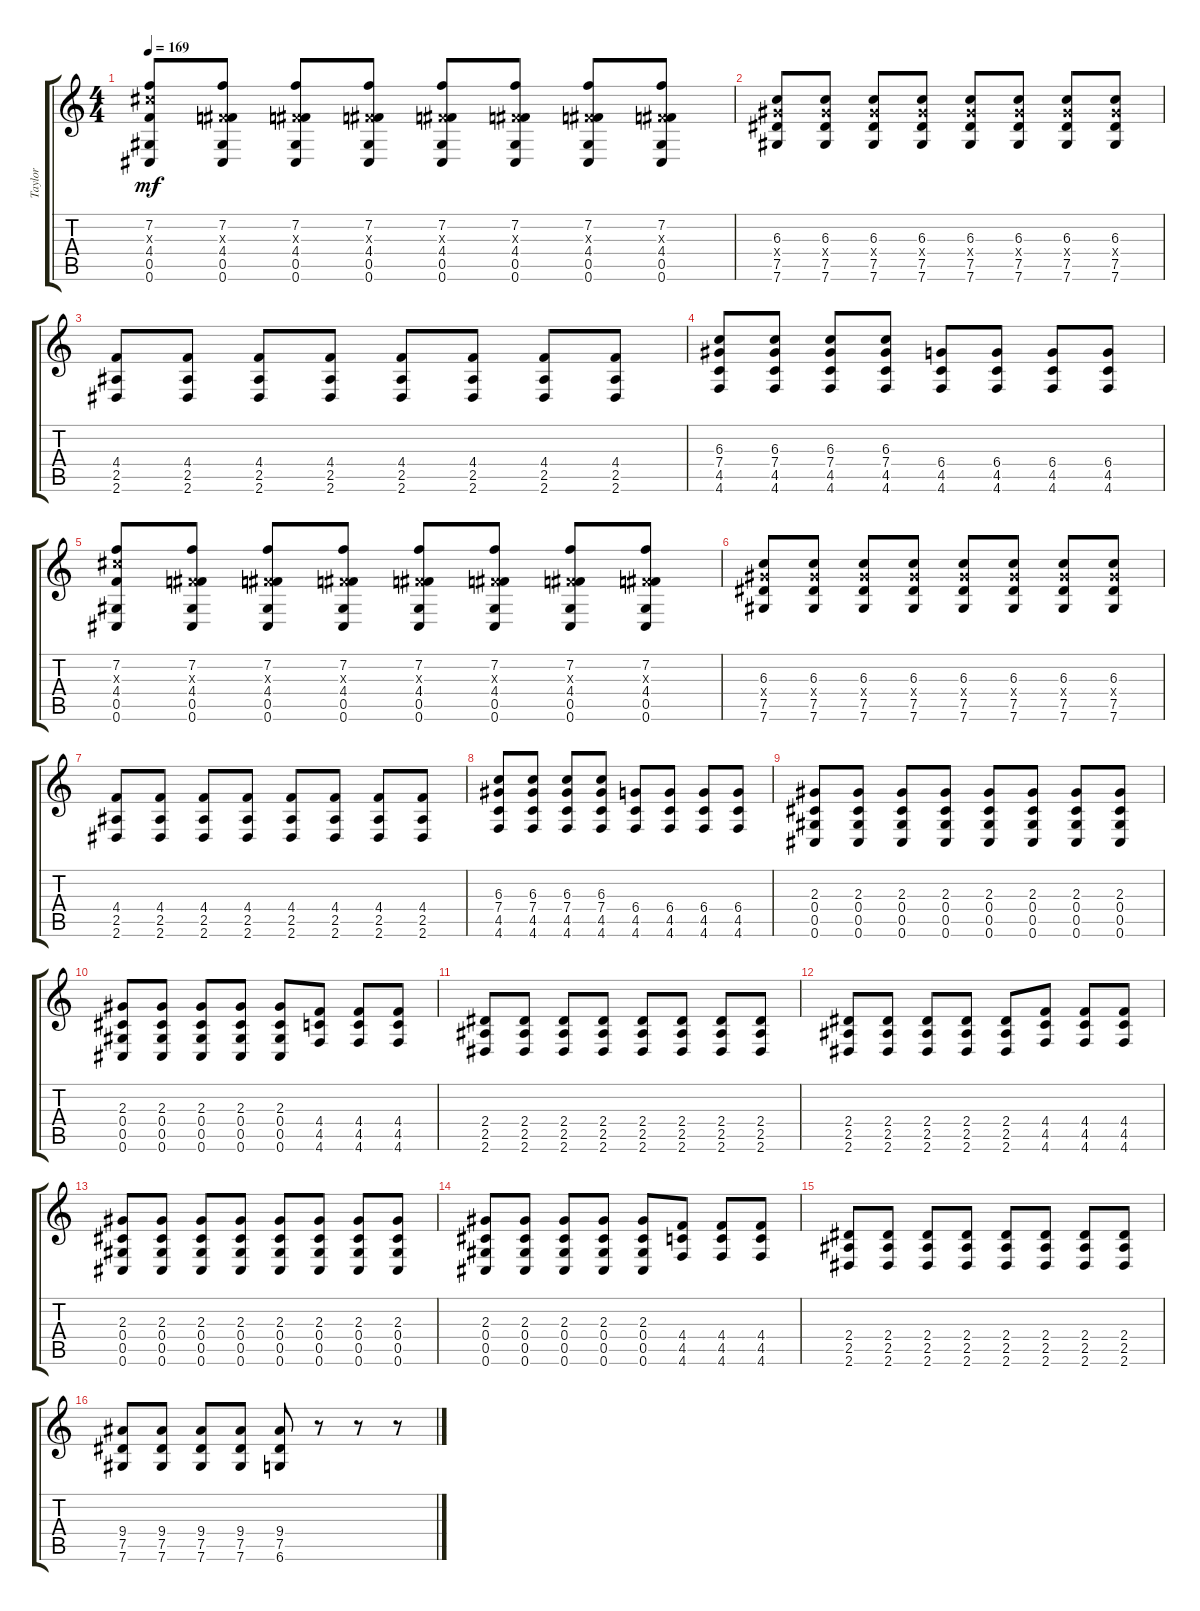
\track ("Taylor" "Taylor") {instrument acousticguitarsteel}
\staff {score tabs}
\tuning (Eb4 Bb3 Gb3 Db3 Ab2 Db2) {hide}
\ts (4 4)
\tempo 169
\clef g2
\ks c
(7.2 7.3{x} 4.4 0.5 0.6).8{dy mf} (7.2 0.3{x} 4.4 0.5 0.6).8 (7.2 0.3{x} 4.4 0.5 0.6).8 (7.2 0.3{x} 4.4 0.5 0.6).8 (7.2 0.3{x} 4.4 0.5 0.6).8 (7.2 0.3{x} 4.4 0.5 0.6).8 (7.2 0.3{x} 4.4 0.5 0.6).8 (7.2 0.3{x} 4.4 0.5 0.6).8 |
(6.3 7.4{x} 7.5 7.6).8 (6.3 7.4{x} 7.5 7.6).8 (6.3 7.4{x} 7.5 7.6).8 (6.3 7.4{x} 7.5 7.6).8 (6.3 7.4{x} 7.5 7.6).8 (6.3 7.4{x} 7.5 7.6).8 (6.3 7.4{x} 7.5 7.6).8 (6.3 7.4{x} 7.5 7.6).8 |
(4.4 2.5 2.6).8 (4.4 2.5 2.6).8 (4.4 2.5 2.6).8 (4.4 2.5 2.6).8 (4.4 2.5 2.6).8 (4.4 2.5 2.6).8 (4.4 2.5 2.6).8 (4.4 2.5 2.6).8 |
(6.3 7.4 4.5 4.6).8 (6.3 7.4 4.5 4.6).8 (6.3 7.4 4.5 4.6).8 (6.3 7.4 4.5 4.6).8 (6.4 4.5 4.6).8 (6.4 4.5 4.6).8 (6.4 4.5 4.6).8 (6.4 4.5 4.6).8 |
(7.2 7.3{x} 4.4 0.5 0.6).8 (7.2 0.3{x} 4.4 0.5 0.6).8 (7.2 0.3{x} 4.4 0.5 0.6).8 (7.2 0.3{x} 4.4 0.5 0.6).8 (7.2 0.3{x} 4.4 0.5 0.6).8 (7.2 0.3{x} 4.4 0.5 0.6).8 (7.2 0.3{x} 4.4 0.5 0.6).8 (7.2 0.3{x} 4.4 0.5 0.6).8 |
(6.3 7.4{x} 7.5 7.6).8 (6.3 7.4{x} 7.5 7.6).8 (6.3 7.4{x} 7.5 7.6).8 (6.3 7.4{x} 7.5 7.6).8 (6.3 7.4{x} 7.5 7.6).8 (6.3 7.4{x} 7.5 7.6).8 (6.3 7.4{x} 7.5 7.6).8 (6.3 7.4{x} 7.5 7.6).8 |
(4.4 2.5 2.6).8 (4.4 2.5 2.6).8 (4.4 2.5 2.6).8 (4.4 2.5 2.6).8 (4.4 2.5 2.6).8 (4.4 2.5 2.6).8 (4.4 2.5 2.6).8 (4.4 2.5 2.6).8 |
(6.3 7.4 4.5 4.6).8 (6.3 7.4 4.5 4.6).8 (6.3 7.4 4.5 4.6).8 (6.3 7.4 4.5 4.6).8 (6.4 4.5 4.6).8 (6.4 4.5 4.6).8 (6.4 4.5 4.6).8 (6.4 4.5 4.6).8 |
(2.3 0.4 0.5 0.6).8 (2.3 0.4 0.5 0.6).8 (2.3 0.4 0.5 0.6).8 (2.3 0.4 0.5 0.6).8 (2.3 0.4 0.5 0.6).8 (2.3 0.4 0.5 0.6).8 (2.3 0.4 0.5 0.6).8 (2.3 0.4 0.5 0.6).8 |
(2.3 0.4 0.5 0.6).8 (2.3 0.4 0.5 0.6).8 (2.3 0.4 0.5 0.6).8 (2.3 0.4 0.5 0.6).8 (2.3 0.4 0.5 0.6).8 (4.4 4.5 4.6).8 (4.4 4.5 4.6).8 (4.4 4.5 4.6).8 |
(2.4 2.5 2.6).8 (2.4 2.5 2.6).8 (2.4 2.5 2.6).8 (2.4 2.5 2.6).8 (2.4 2.5 2.6).8 (2.4 2.5 2.6).8 (2.4 2.5 2.6).8 (2.4 2.5 2.6).8 |
(2.4 2.5 2.6).8 (2.4 2.5 2.6).8 (2.4 2.5 2.6).8 (2.4 2.5 2.6).8 (2.4 2.5 2.6).8 (4.4 4.5 4.6).8 (4.4 4.5 4.6).8 (4.4 4.5 4.6).8 |
(2.3 0.4 0.5 0.6).8 (2.3 0.4 0.5 0.6).8 (2.3 0.4 0.5 0.6).8 (2.3 0.4 0.5 0.6).8 (2.3 0.4 0.5 0.6).8 (2.3 0.4 0.5 0.6).8 (2.3 0.4 0.5 0.6).8 (2.3 0.4 0.5 0.6).8 |
(2.3 0.4 0.5 0.6).8 (2.3 0.4 0.5 0.6).8 (2.3 0.4 0.5 0.6).8 (2.3 0.4 0.5 0.6).8 (2.3 0.4 0.5 0.6).8 (4.4 4.5 4.6).8 (4.4 4.5 4.6).8 (4.4 4.5 4.6).8 |
(2.4 2.5 2.6).8 (2.4 2.5 2.6).8 (2.4 2.5 2.6).8 (2.4 2.5 2.6).8 (2.4 2.5 2.6).8 (2.4 2.5 2.6).8 (2.4 2.5 2.6).8 (2.4 2.5 2.6).8 |
(9.4 7.5 7.6).8 (9.4 7.5 7.6).8 (9.4 7.5 7.6).8 (9.4 7.5 7.6).8 (9.4 7.5 6.6).8 r.8 r.8 r.8
